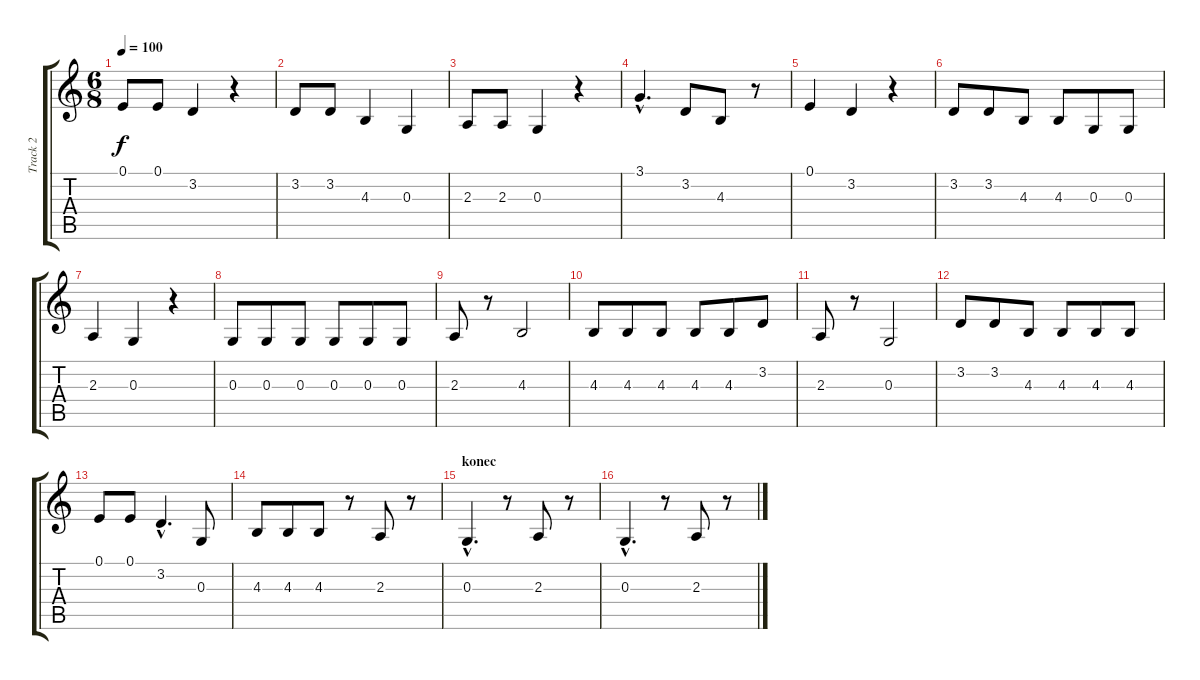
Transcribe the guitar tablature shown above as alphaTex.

\track ("Track 2" "Track 2") {instrument sopranosax}
\staff {score tabs}
\tuning (E4 B3 G3 D3 A2 E2) {hide}
\ts (6 8)
\tempo 100
\clef g2
\ks c
0.1.8{dy f} 0.1.8 3.2.4 r.4 |
3.2.8 3.2.8 4.3.4 0.3.4 |
2.3.8 2.3.8 0.3.4 r.4 |
3.1{hac}.4{d} 3.2.8 4.3.8 r.8 |
0.1.4 3.2.4 r.4 |
3.2.8 3.2.8 4.3.8 4.3.8 0.3.8 0.3.8 |
2.3.4 0.3.4 r.4 |
0.3.8 0.3.8 0.3.8 0.3.8 0.3.8 0.3.8 |
2.3.8 r.8 4.3.2 |
4.3.8 4.3.8 4.3.8 4.3.8 4.3.8 3.2.8 |
2.3.8 r.8 0.3.2 |
3.2.8 3.2.8 4.3.8 4.3.8 4.3.8 4.3.8 |
0.1.8 0.1.8 3.2{hac}.4{d} 0.3.8 |
4.3.8 4.3.8 4.3.8 r.8 2.3.8 r.8 |
\section ("" "konec")
0.3{hac}.4{d} r.8 2.3.8 r.8 |
0.3{hac}.4{d} r.8 2.3.8 r.8
